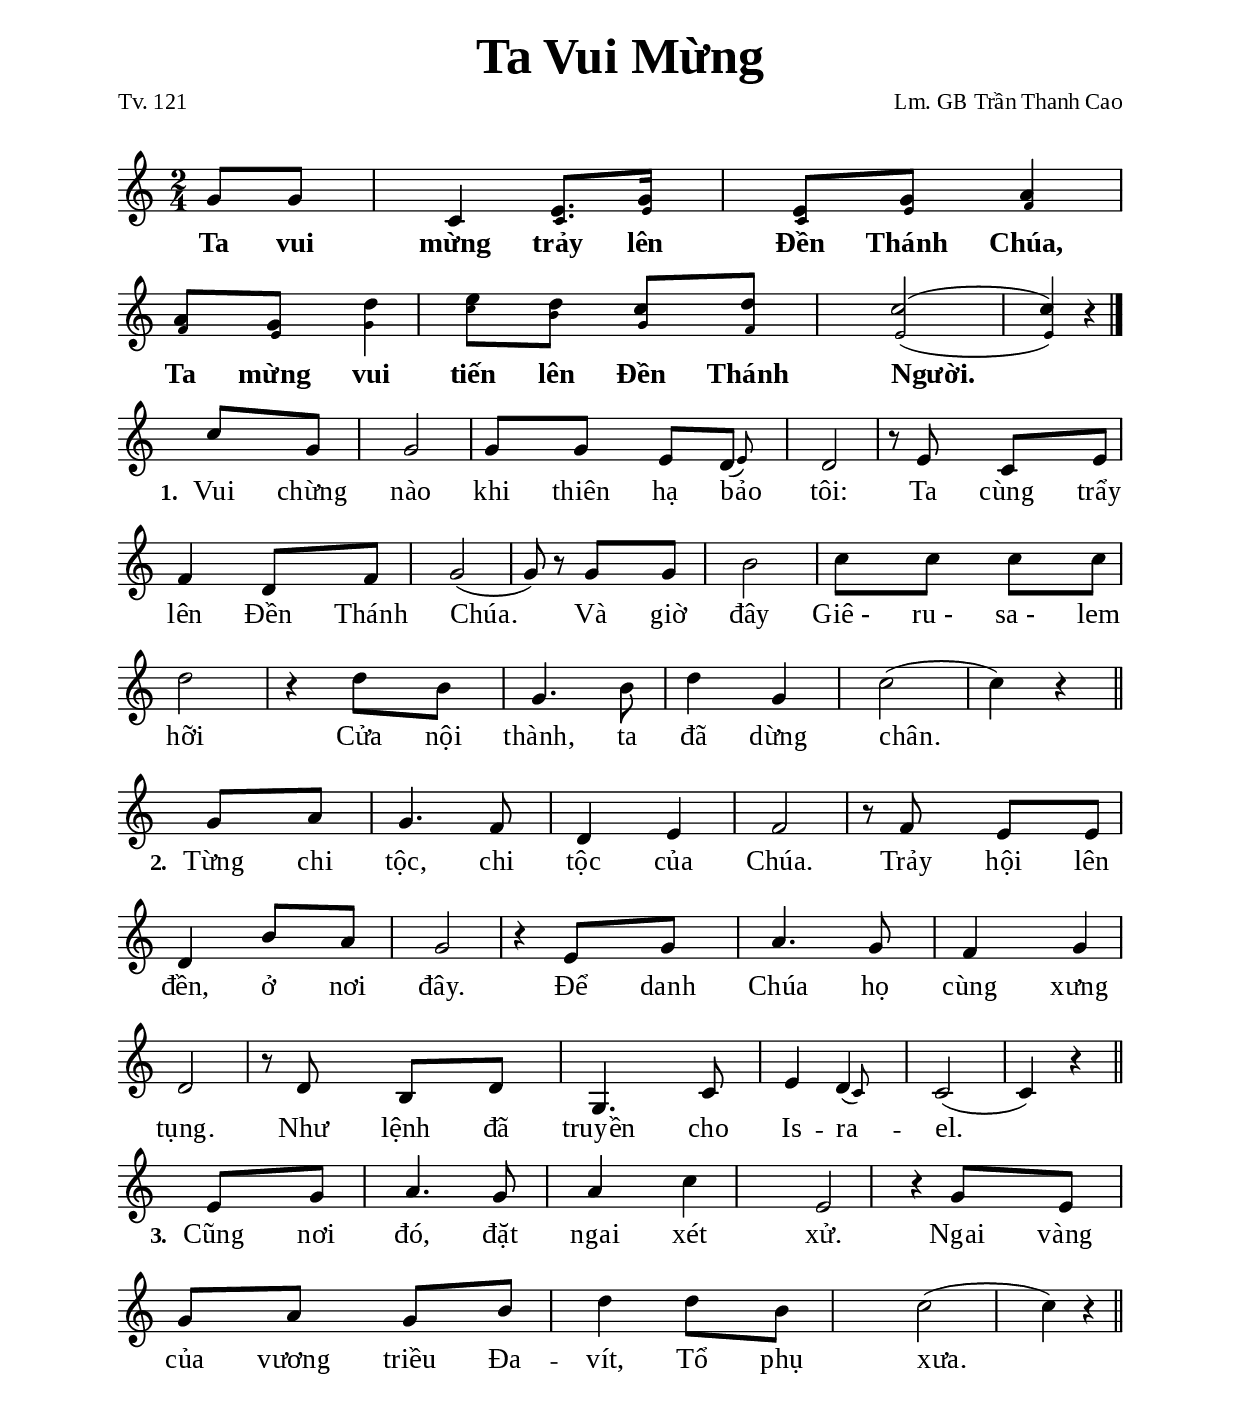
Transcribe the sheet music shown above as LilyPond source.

% Cài đặt chung
\version "2.22.1"
\include "english.ly"

\header {
  title = \markup { \fontsize #3 "Ta Vui Mừng" }
  poet = "Tv. 121"
  composer = "Lm. GB Trần Thanh Cao"
  arranger = " "
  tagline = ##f
}

% Nhạc điệp khúc
nhacDiepKhucSop = \relative c'' {
  \partial 4 g8 g |
  c,4 e8. g16 |
  e8 g a4 |
  a8 g d'4 |
  e8 d c d |
  c2 ^( |
  c4) r
  \bar "|."
}

nhacDiepKhucBas = \relative c'' {
  \partial 4 g8 g |
  c,4 c8. e16 |
  c8 e f4 |
  f8 e g4 |
  c8 b g f |
  e2 _( |
  e4) r
}

% Nhạc phiên khúc
nhacPhienKhucMot = \relative c'' {
  \partial 4 c8 g |
  g2 |
  g8 g e
  #(define afterGraceFraction (cons 1 3))
  \afterGrace d (e8) |
  d2 |
  r8 e c e |
  f4 d8 f |
  g2 ( |
  g8) r g g |
  b2 |
  c8 c c c |
  d2 |
  r4 d8 b |
  g4. b8 |
  d4 g, |
  c2 ( |
  c4) r \bar "||"
}

nhacPhienKhucHai = \relative c'' {
  \partial 4 g8 a |
  g4. f8 |
  d4 e |
  f2 |
  r8 f e e |
  d4 b'8 a |
  g2 |
  r4 e8 g |
  a4. g8 |
  f4 g |
  d2 |
  r8 d b d |
  g,4. c8 |
  e4
  #(define afterGraceFraction (cons 1 3))
  \afterGrace d (c8) |
  c2 ( |
  c4) r4 \bar "||"
}

nhacPhienKhucBa = \relative c' {
  \partial 4 e8 g |
  a4. g8 |
  a4 c |
  e,2 |
  r4 g8 e |
  g a g b |
  d4 d8 b |
  c2 ( |
  c4) r \bar "||"
}

% Lời điệp khúc
loiDiepKhuc = \lyricmode {
  Ta vui mừng trảy lên Đền Thánh Chúa,
  Ta mừng vui tiến lên Đền Thánh Người.
}

% Lời phiên khúc
loiPhienKhucMot = \lyricmode {
  \set stanza = #"1. "
  Vui chừng nào khi thiên hạ bảo tôi:
  Ta cùng trẩy lên Đền Thánh Chúa.
  Và giờ đây "Giê -" "ru -" "sa -" lem hỡi
  Cửa nội thành, ta đã dừng chân.
}

loiPhienKhucHai = \lyricmode {
  \set stanza = #"2. "
  Từng chi tộc, chi tộc của Chúa.
  Trảy hội lên đền, ở nơi đây.
  Để danh Chúa họ cùng xưng tụng.
  Như lệnh đã truyền cho Is -- ra -- el.
}

loiPhienKhucBa = \lyricmode {
  \set stanza = #"3. "
  Cũng nơi đó, đặt ngai xét xử.
  Ngai vàng của vương triều Đa -- vít, Tổ phụ xưa.
}


% Dàn trang
\paper {
  #(set-paper-size "a4")
  top-margin = 10\mm
  bottom-margin = 10\mm
  left-margin = 20\mm
  right-margin = 20\mm
  indent = #0
  #(define fonts
    (make-pango-font-tree
      "Liberation Serif"
      "Liberation Serif"
      "Liberation Serif"
      (/ 20 20)))
  %page-count = #1
  system-system-spacing = #'((basic-distance . 12))
  score-system-spacing = #'((basic-distance . 12))
}

% Thiết lập tông và nhịp
TongNhip = { \key c \major \time 2/4 }

% Đổi kích thước nốt cho bè phụ
notBePhu =
#(define-music-function (font-size music) (number? ly:music?)
   (for-some-music
     (lambda (m)
       (if (music-is-of-type? m 'rhythmic-event)
           (begin
             (set! (ly:music-property m 'tweaks)
                   (cons `(font-size . ,font-size)
                         (ly:music-property m 'tweaks)))
             #t)
           #f))
     music)
   music)

\score {
  \new ChoirStaff <<
    \new Staff = diepKhuc \with {
        \consists "Merge_rests_engraver"
        %\magnifyStaff #(magstep +1)
        printPartCombineTexts = ##f
      }
        <<
        \new Voice \TongNhip \partCombine 
          \nhacDiepKhucSop
           \notBePhu -3 { \nhacDiepKhucBas }
        \new NullVoice = nhacThamChieu \nhacDiepKhucSop
        \new Lyrics \lyricsto nhacThamChieu \loiDiepKhuc
      >>
  >>
  \layout {
    \override Lyrics.LyricText.font-series = #'bold
    \override Lyrics.LyricText.font-size = #+2
    \override Lyrics.LyricSpace.minimum-distance = #4
    \override Score.BarNumber.break-visibility = ##(#f #f #f)
    \override Score.SpacingSpanner.uniform-stretching = ##t
    \override Score.SpacingSpanner packed-spacing = ##t
  }
}

\score {
  \new ChoirStaff <<
    \new Staff = phienKhuc \with {
        %\magnifyStaff #(magstep +1)
      }
      <<
      \new Voice = beSop {
        \TongNhip \nhacPhienKhucMot
      }
    >>
    \new Lyrics \lyricsto beSop \loiPhienKhucMot
  >>
  \layout {
    \override Staff.TimeSignature.transparent = ##t
    \override Lyrics.LyricText.font-size = #+2
    \override Lyrics.LyricSpace.minimum-distance = #4
    \override Score.BarNumber.break-visibility = ##(#f #f #f)
    \override Score.SpacingSpanner.uniform-stretching = ##t
  }
}

\score {
  \new ChoirStaff <<
    \new Staff = phienKhuc \with {
        %\magnifyStaff #(magstep +1)
      }
      <<
      \new Voice = beSop {
        \TongNhip \nhacPhienKhucHai
      }
    >>
    \new Lyrics \lyricsto beSop \loiPhienKhucHai
  >>
  \layout {
    \override Staff.TimeSignature.transparent = ##t
    \override Lyrics.LyricText.font-size = #+2
    \override Lyrics.LyricSpace.minimum-distance = #5
    \override Score.BarNumber.break-visibility = ##(#f #f #f)
    \override Score.SpacingSpanner.uniform-stretching = ##t
  }
}

\score {
  \new ChoirStaff <<
    \new Staff = phienKhuc \with {
        %\magnifyStaff #(magstep +1)
      }
      <<
      \new Voice = beSop {
        \TongNhip \nhacPhienKhucBa
      }
    >>
    \new Lyrics \lyricsto beSop \loiPhienKhucBa
  >>
  \layout {
    \override Staff.TimeSignature.transparent = ##t
    \override Lyrics.LyricText.font-size = #+2
    \override Lyrics.LyricSpace.minimum-distance = #5
    \override Score.BarNumber.break-visibility = ##(#f #f #f)
    \override Score.SpacingSpanner.uniform-stretching = ##t
    \override Score.SpacingSpanner packed-spacing = ##t
  }
}
